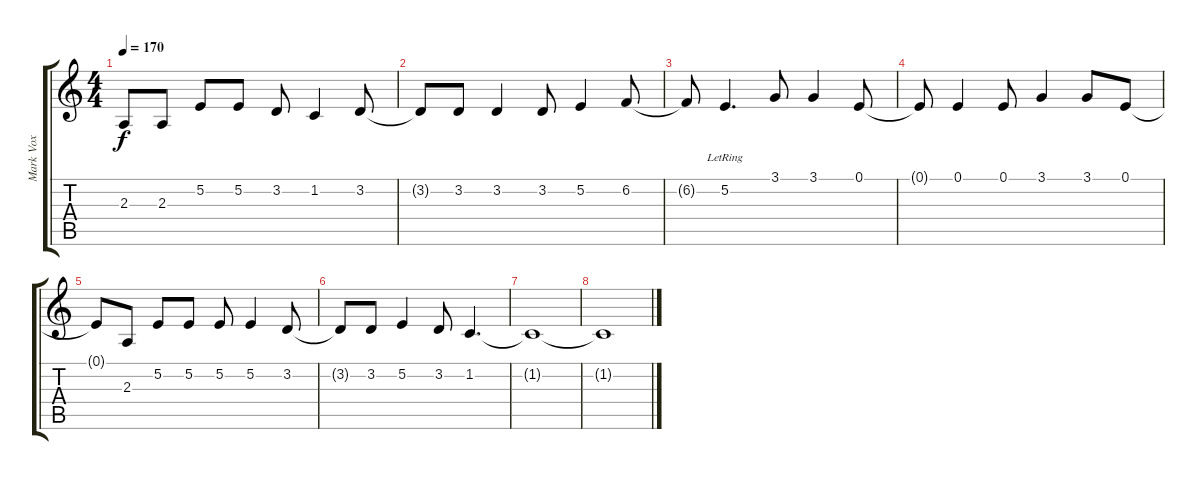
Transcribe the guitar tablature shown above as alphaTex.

\track ("Mark Vox" "Mark Vox") {instrument electricgrandpiano}
\staff {score tabs}
\tuning (E4 B3 G3 D3 A2 E2) {hide}
\ts (4 4)
\tempo 170
\clef g2
\ks c
2.3{t}.8{dy f} 2.3.8 5.2.8 5.2.8 3.2.8 1.2.4 3.2.8 |
3.2{t}.8 3.2.8 3.2.4 3.2.8 5.2.4 6.2.8 |
6.2{t}.8 5.2{lr}.4{d} 3.1.8 3.1.4 0.1.8 |
0.1{t}.8 0.1.4 0.1.8 3.1.4 3.1.8 0.1.8 |
0.1{t}.8 2.3.8 5.2.8 5.2.8 5.2.8 5.2.4 3.2.8 |
3.2{t}.8 3.2.8 5.2.4 3.2.8 1.2.4{d} |
1.2{t}.1 |
1.2{t}.1
